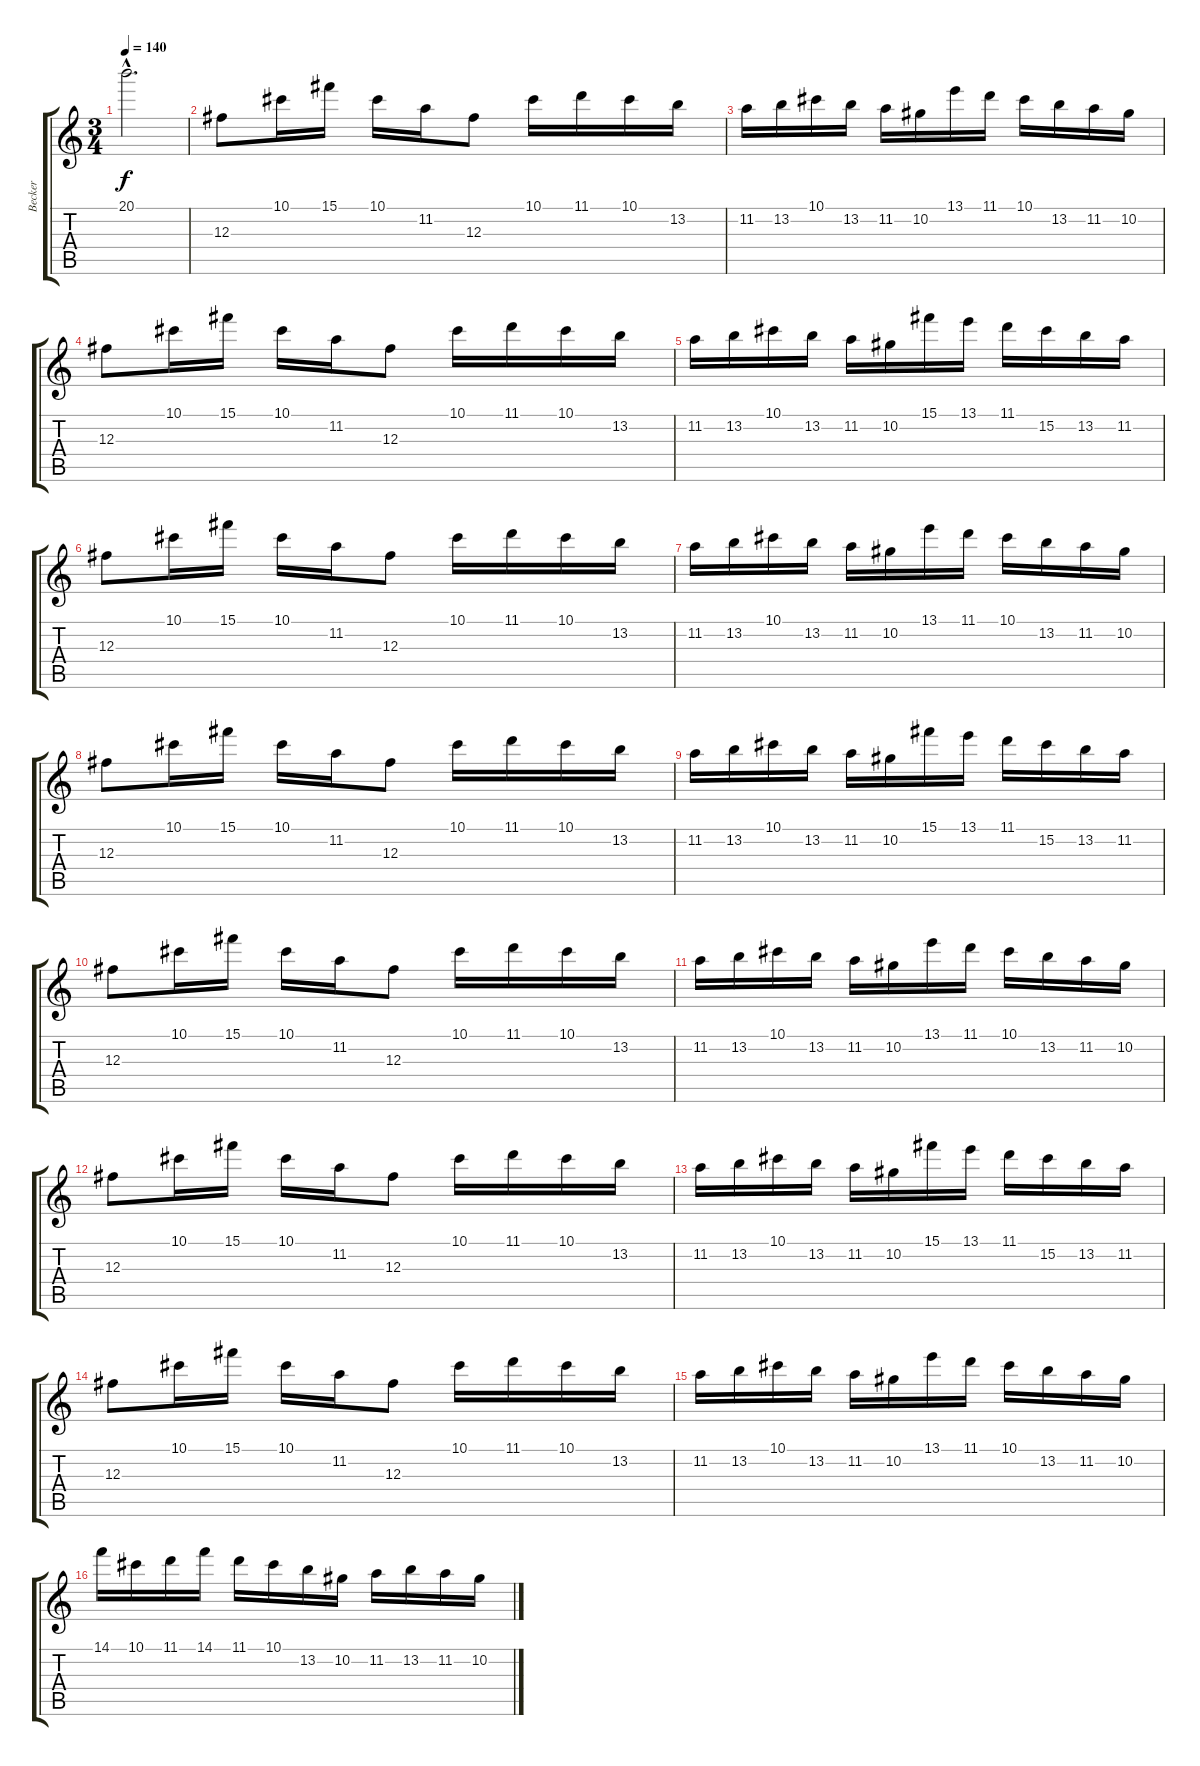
\track ("Becker" "Becker") {instrument overdrivenguitar}
\staff {score tabs}
\tuning (Eb4 Bb3 Gb3 Db3 Ab2 Eb2) {hide}
\ts (3 4)
\tempo 140
\clef g2
\ks c
20.1{hac t}.2{d dy f} |
12.3.8 10.1.16 15.1.16 10.1.16 11.2.16 12.3.8 10.1.16 11.1.16 10.1.16 13.2.16 |
11.2.16 13.2.16 10.1.16 13.2.16 11.2.16 10.2.16 13.1.16 11.1.16 10.1.16 13.2.16 11.2.16 10.2.16 |
12.3.8 10.1.16 15.1.16 10.1.16 11.2.16 12.3.8 10.1.16 11.1.16 10.1.16 13.2.16 |
11.2.16 13.2.16 10.1.16 13.2.16 11.2.16 10.2.16 15.1.16 13.1.16 11.1.16 15.2.16 13.2.16 11.2.16 |
12.3.8 10.1.16 15.1.16 10.1.16 11.2.16 12.3.8 10.1.16 11.1.16 10.1.16 13.2.16 |
11.2.16 13.2.16 10.1.16 13.2.16 11.2.16 10.2.16 13.1.16 11.1.16 10.1.16 13.2.16 11.2.16 10.2.16 |
12.3.8 10.1.16 15.1.16 10.1.16 11.2.16 12.3.8 10.1.16 11.1.16 10.1.16 13.2.16 |
11.2.16 13.2.16 10.1.16 13.2.16 11.2.16 10.2.16 15.1.16 13.1.16 11.1.16 15.2.16 13.2.16 11.2.16 |
12.3.8 10.1.16 15.1.16 10.1.16 11.2.16 12.3.8 10.1.16 11.1.16 10.1.16 13.2.16 |
11.2.16 13.2.16 10.1.16 13.2.16 11.2.16 10.2.16 13.1.16 11.1.16 10.1.16 13.2.16 11.2.16 10.2.16 |
12.3.8 10.1.16 15.1.16 10.1.16 11.2.16 12.3.8 10.1.16 11.1.16 10.1.16 13.2.16 |
11.2.16 13.2.16 10.1.16 13.2.16 11.2.16 10.2.16 15.1.16 13.1.16 11.1.16 15.2.16 13.2.16 11.2.16 |
12.3.8 10.1.16 15.1.16 10.1.16 11.2.16 12.3.8 10.1.16 11.1.16 10.1.16 13.2.16 |
11.2.16 13.2.16 10.1.16 13.2.16 11.2.16 10.2.16 13.1.16 11.1.16 10.1.16 13.2.16 11.2.16 10.2.16 |
14.1.16 10.1.16 11.1.16 14.1.16 11.1.16 10.1.16 13.2.16 10.2.16 11.2.16 13.2.16 11.2.16 10.2.16
